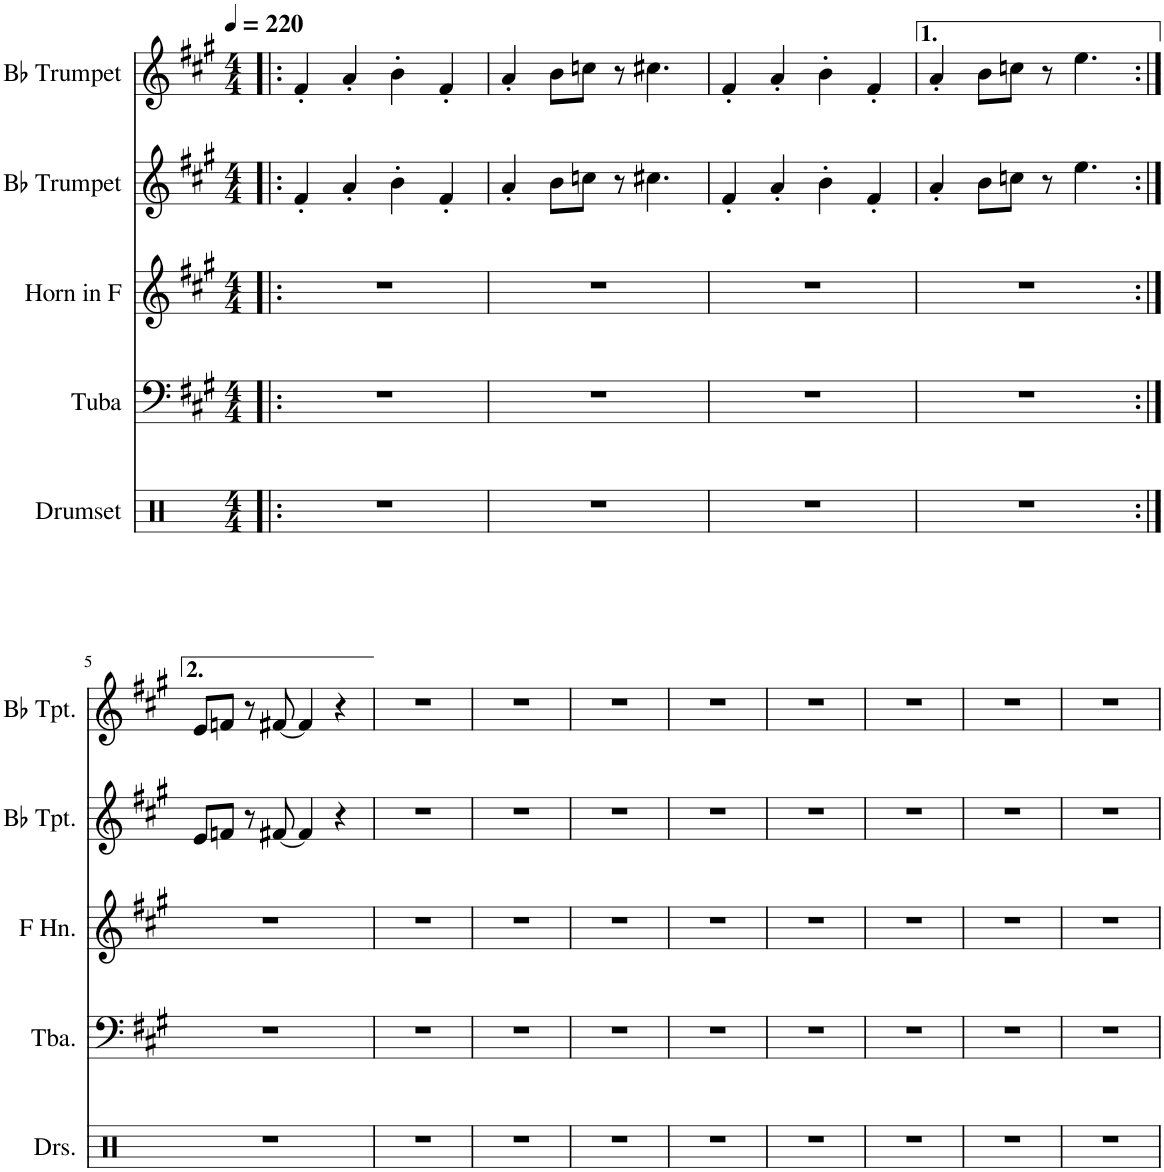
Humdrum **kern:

**kern	**kern	**kern	**kern	**kern
*part5	*part4	*part3	*part2	*part1
*staff5	*staff4	*staff3	*staff2	*staff1
*I"Drumset	*I"Tuba	*I"Horn in F	*I"Bb Trumpet	*I"Bb Trumpet
*I'Drs.	*I'Tba.	*	*I'Bb Tpt.	*I'Bb Tpt.
*clefX	*clefF4	*clefG2	*clefG2	*clefG2
*	*	*	*	*ITrd1c2
*k[]	*k[f#c#g#]	*k[f#c#g#]	*k[f#c#g#]	*k[f#c#g#]
*M4/4	*M4/4	*M4/4	*M4/4	*M4/4
*MM220	*MM220	*MM220	*MM220	*MM220
=1!|:	=1!|:	=1!|:	=1!|:	=1!|:
1r	1r	1r	4f#'/	4f#'/
.	.	.	4a'/	4a'/
.	.	.	4b'\	4b'\
.	.	.	4f#'/	4f#'/
=2	=2	=2	=2	=2
1r	1r	1r	4a'/	4a'/
.	.	.	8b\L	8b\L
.	.	.	8ccn\J	8ccn\J
.	.	.	8r	8r
.	.	.	4.cc#X\	4.cc#X\
=3	=3	=3	=3	=3
1r	1r	1r	4f#'/	4f#'/
.	.	.	4a'/	4a'/
.	.	.	4b'\	4b'\
.	.	.	4f#'/	4f#'/
=4	=4	=4	=4	=4
1r	1r	1r	4a'/	4a'/
.	.	.	8b\L	8b\L
.	.	.	8ccn\J	8ccn\J
.	.	.	8r	8r
.	.	.	4.ee\	4.ee\
!!LO:LB:g=z
=5:|!	=5:|!	=5:|!	=5:|!	=5:|!
1r	1r	1r	8e/L	8e/L
.	.	.	8fn/J	8fn/J
.	.	.	8r	8r
.	.	.	[8f#X/	[8f#X/
.	.	.	4f#/]	4f#/]
.	.	.	4r	4r
=6	=6	=6	=6	=6
1r	1r	1r	1r	1r
=7	=7	=7	=7	=7
1r	1r	1r	1r	1r
=8	=8	=8	=8	=8
1r	1r	1r	1r	1r
=9	=9	=9	=9	=9
1r	1r	1r	1r	1r
=10	=10	=10	=10	=10
1r	1r	1r	1r	1r
=11	=11	=11	=11	=11
1r	1r	1r	1r	1r
=12	=12	=12	=12	=12
1r	1r	1r	1r	1r
=13	=13	=13	=13	=13
1r	1r	1r	1r	1r
=	=	=	=	=
*-	*-	*-	*-	*-
